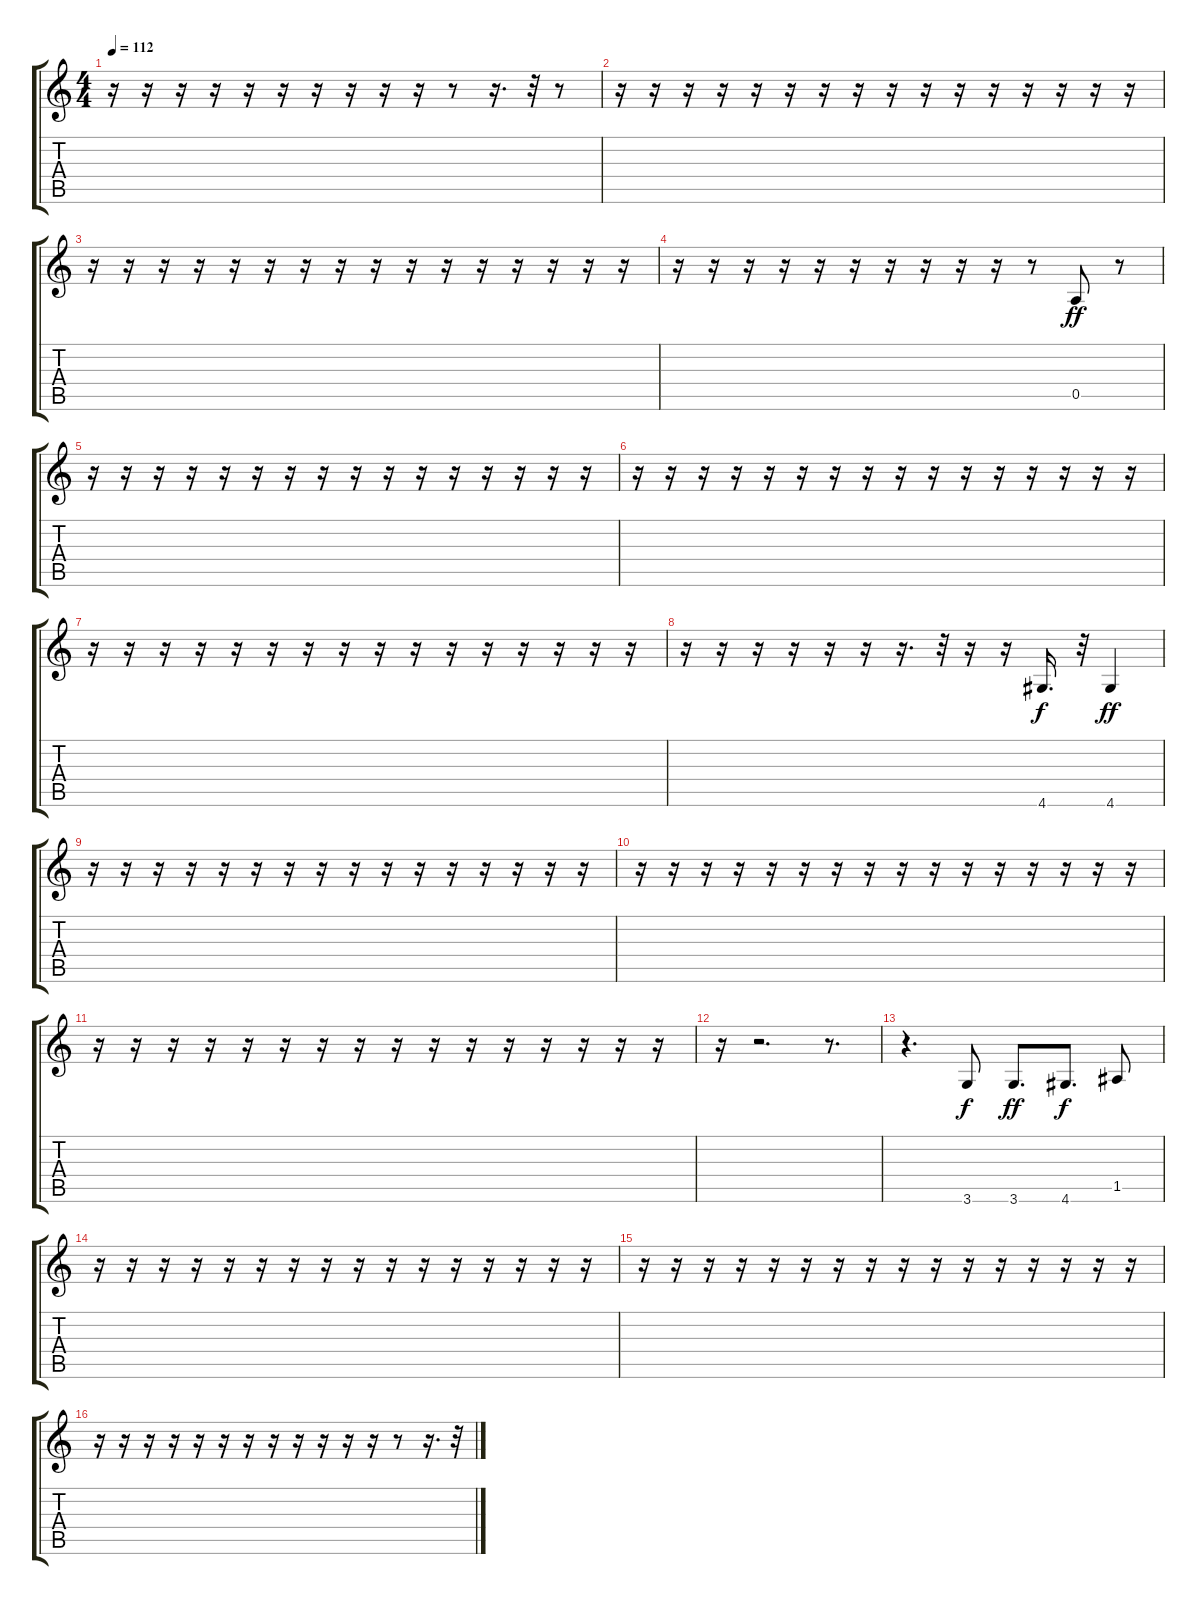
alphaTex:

\track "" {instrument fretlessbass}
\staff {score tabs}
\tuning (E4 B3 G3 D3 A2 E2) {hide}
\ts (4 4)
\tempo 112
\clef g2
\ks c
r.16{dy ff} r.16 r.16 r.16 r.16 r.16 r.16 r.16 r.16 r.16 r.8 r.16{d} r.32 r.8 |
r.16 r.16 r.16 r.16 r.16 r.16 r.16 r.16 r.16 r.16 r.16 r.16 r.16 r.16 r.16 r.16 |
r.16 r.16 r.16 r.16 r.16 r.16 r.16 r.16 r.16 r.16 r.16 r.16 r.16 r.16 r.16 r.16 |
r.16 r.16 r.16 r.16 r.16 r.16 r.16 r.16 r.16 r.16 r.8 0.5.8 r.8 |
r.16 r.16 r.16 r.16 r.16 r.16 r.16 r.16 r.16 r.16 r.16 r.16 r.16 r.16 r.16 r.16 |
r.16 r.16 r.16 r.16 r.16 r.16 r.16 r.16 r.16 r.16 r.16 r.16 r.16 r.16 r.16 r.16 |
r.16 r.16 r.16 r.16 r.16 r.16 r.16 r.16 r.16 r.16 r.16 r.16 r.16 r.16 r.16 r.16 |
r.16 r.16 r.16 r.16 r.16 r.16 r.16{d} r.32 r.16 r.16 4.6.16{d dy f} r.32 4.6.4{dy ff} |
r.16 r.16 r.16 r.16 r.16 r.16 r.16 r.16 r.16 r.16 r.16 r.16 r.16 r.16 r.16 r.16 |
r.16 r.16 r.16 r.16 r.16 r.16 r.16 r.16 r.16 r.16 r.16 r.16 r.16 r.16 r.16 r.16 |
r.16 r.16 r.16 r.16 r.16 r.16 r.16 r.16 r.16 r.16 r.16 r.16 r.16 r.16 r.16 r.16 |
r.16 r.2{d} r.8{d} |
r.4{d} 3.6.8{dy f} 3.6.8{d dy ff} 4.6.8{d dy f} 1.5.8 |
r.16 r.16 r.16 r.16 r.16 r.16 r.16 r.16 r.16 r.16 r.16 r.16 r.16 r.16 r.16 r.16 |
r.16 r.16 r.16 r.16 r.16 r.16 r.16 r.16 r.16 r.16 r.16 r.16 r.16 r.16 r.16 r.16 |
r.16 r.16 r.16 r.16 r.16 r.16 r.16 r.16 r.16 r.16 r.16 r.16 r.8 r.16{d} r.32
